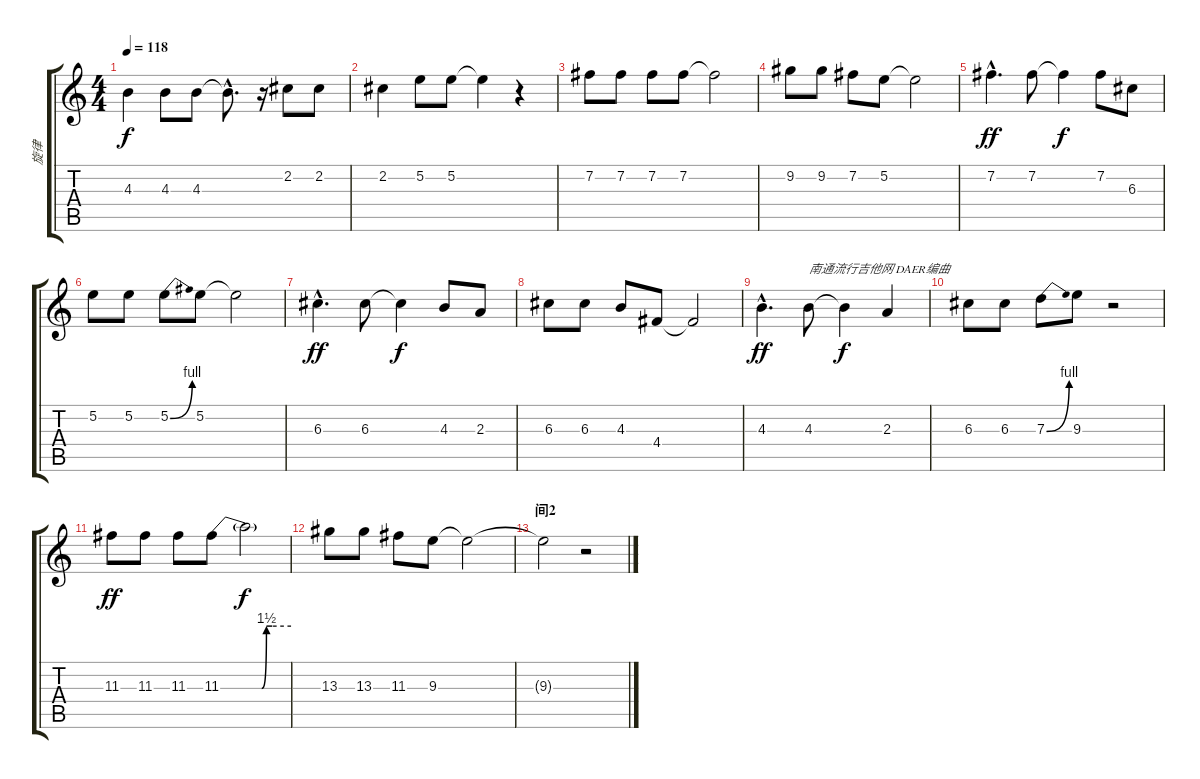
\track ("旋律" "旋律") {instrument distortionguitar}
\staff {score tabs}
\tuning (E4 B3 G3 D3 A2 E2) {hide}
\ts (4 4)
\tempo 118
\clef g2
\ks c
4.3.4{dy f} 4.3.8 4.3.8 4.3{hac t}.8{d} r.16 2.2.8 2.2.8 |
2.2.4 5.2.8 5.2.8 5.2{t}.4 r.4 |
7.2.8 7.2.8 7.2.8 7.2.8 7.2{t}.2 |
9.2.8 9.2.8 7.2.8 5.2.8 5.2{t}.2 |
7.2{hac}.4{d dy ff} 7.2.8 7.2{t}.4{dy f} 7.2.8 6.3.8 |
5.2.8 5.2.8 5.2{be (bend 0 0 60 4)}.8 5.2.8 5.2{t}.2 |
6.3{hac}.4{d dy ff} 6.3.8 6.3{t}.4{dy f} 4.3.8 2.3.8 |
6.3.8 6.3.8 4.3.8 4.4.8 4.4{t}.2 |
4.3{hac}.4{d dy ff} 4.3.8{txt "南通流行吉他网 DAER编曲"} 4.3{t}.4{dy f} 2.3.4 |
6.3.8 6.3.8 7.3{be (bend 0 0 60 4)}.8 9.3.8 r.2 |
11.3.8{dy ff} 11.3.8 11.3.8 11.3{be (custom 0 0 35 0 39 6 44 6 60 6)}.8 11.3{t}.2{dy f} |
13.3.8 13.3.8 11.3.8 9.3.8 9.3{t}.2 |
\section ("" "间2")
9.3{t}.2 r.2
